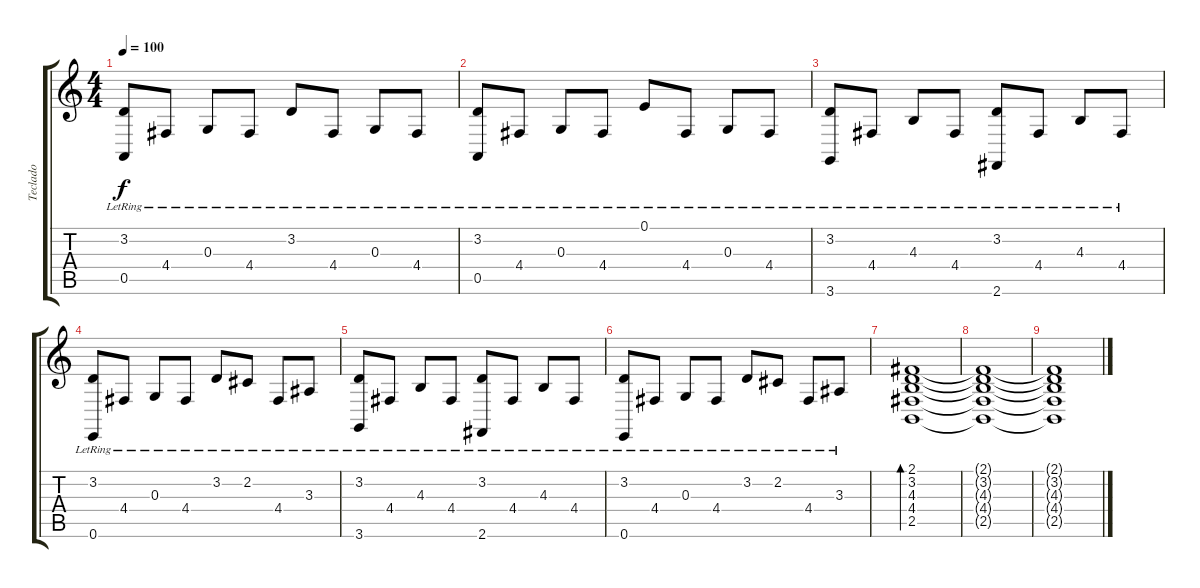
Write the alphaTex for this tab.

\track ("Teclado" "Teclado") {instrument acousticgrandpiano}
\staff {score tabs}
\tuning (E4 B3 G3 D3 A2 E2) {hide}
\ts (4 4)
\tempo 100
\clef g2
\ks c
(3.2{lr} 0.5{lr}).8{dy f} 4.4{lr}.8 0.3{lr}.8 4.4{lr}.8 3.2{lr}.8 4.4{lr}.8 0.3{lr}.8 4.4{lr}.8 |
(3.2{lr} 0.5{lr}).8 4.4{lr}.8 0.3{lr}.8 4.4{lr}.8 0.1{lr}.8 4.4{lr}.8 0.3{lr}.8 4.4{lr}.8 |
(3.2{lr} 3.6{lr}).8 4.4{lr}.8 4.3{lr}.8 4.4{lr}.8 (3.2{lr} 2.6{lr}).8 4.4{lr}.8 4.3{lr}.8 4.4{lr}.8 |
(3.2{lr} 0.6{lr}).8 4.4{lr}.8 0.3{lr}.8 4.4{lr}.8 3.2{lr}.8 2.2{lr}.8 4.4{lr}.8 3.3{lr}.8 |
(3.2{lr} 3.6{lr}).8 4.4{lr}.8 4.3{lr}.8 4.4{lr}.8 (3.2{lr} 2.6{lr}).8 4.4{lr}.8 4.3{lr}.8 4.4{lr}.8 |
(3.2{lr} 0.6{lr}).8 4.4{lr}.8 0.3{lr}.8 4.4{lr}.8 3.2{lr}.8 2.2{lr}.8 4.4{lr}.8 3.3{lr}.8 |
(2.1 3.2 4.3 4.4 2.5).1{bd 240} |
(2.1{t} 3.2{t} 4.3{t} 4.4{t} 2.5{t}).1 |
(2.1{t} 3.2{t} 4.3{t} 4.4{t} 2.5{t}).1
